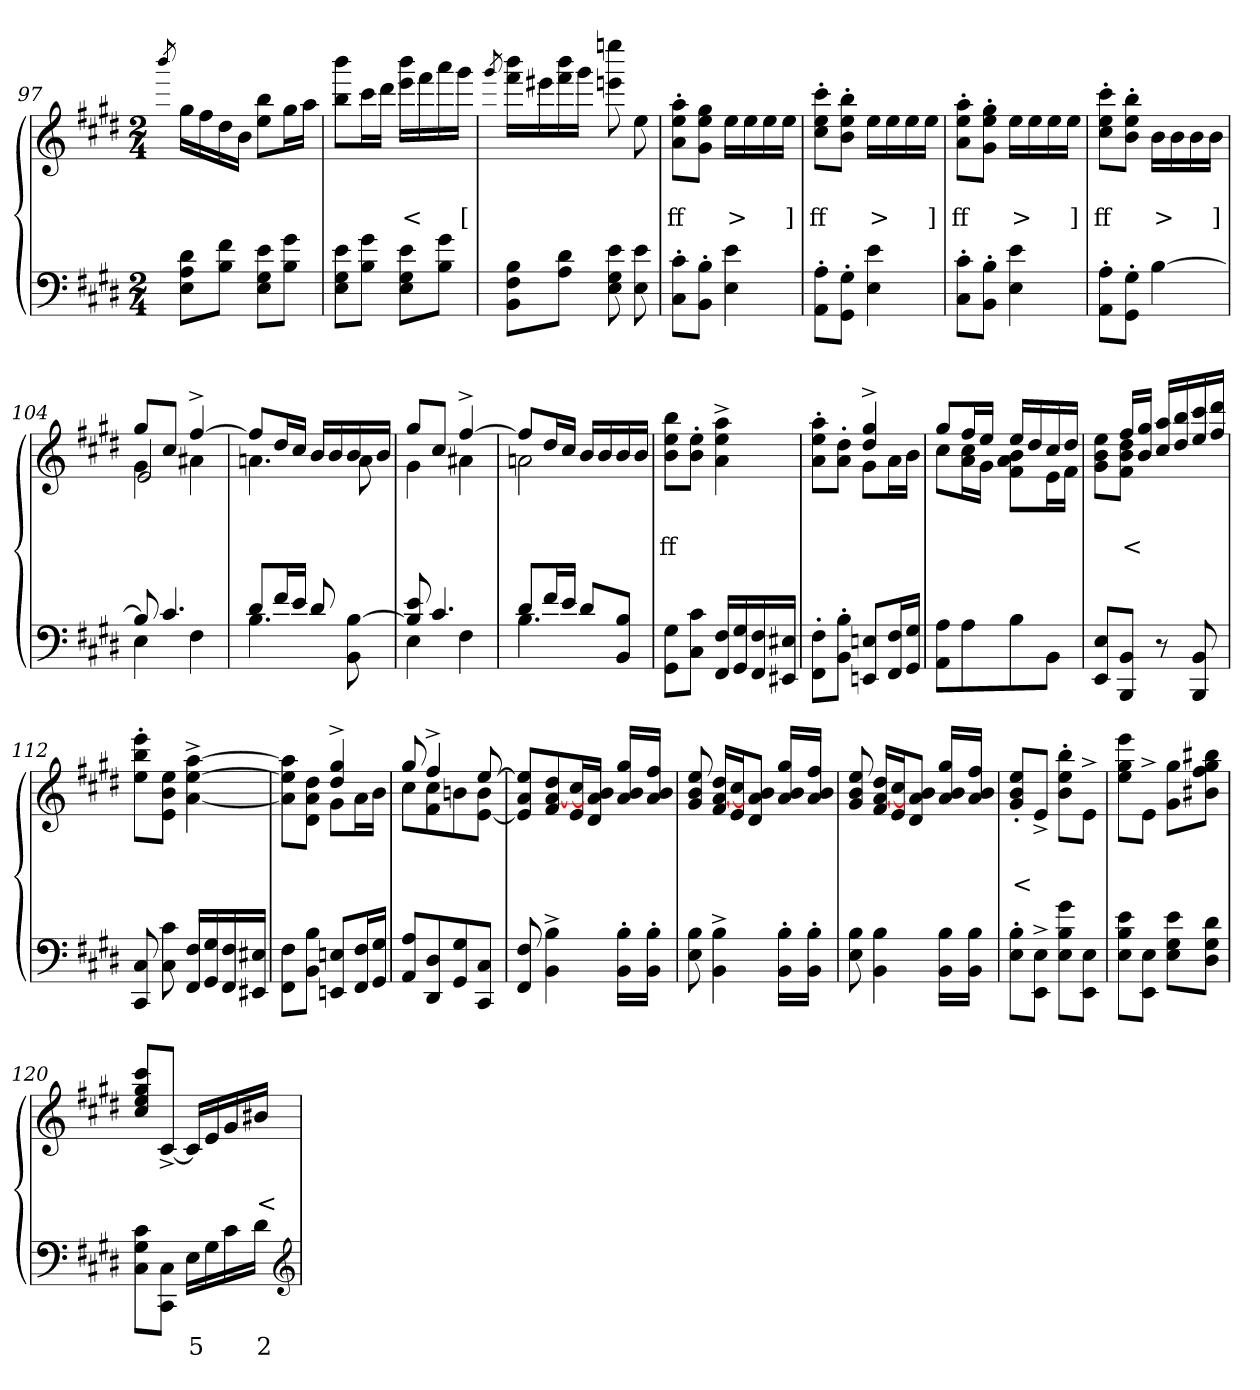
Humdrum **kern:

**kern	**text	**kern	**text	**text
*part2	*part2	*part1	*part1	*part1
*staff2	*staff2	*staff1	*staff1	*staff1
*clefF4	*	*clefG2	*	*
*k[f#c#g#d#]	*	*k[f#c#g#d#]	*	*
*M2/4	*	*M2/4	*	*
=97	=97	=97	=97	=97
.	.	8qbbb/	.	.
8d# 8A 8EL	.	16gg#LL	.	.
.	.	16ff#	.	.
8f# 8BJ	.	16dd#	.	.
.	.	16bJJ	.	.
8e 8G# 8EL	.	8bb 8eeL	.	.
8g# 8BJ	.	16gg#L	.	.
.	.	16aaJJ	.	.
=98	=98	=98	=98	=98
8e 8G# 8EL	.	8bbb 8bbL	.	.
8g# 8BJ	.	16ccc#L	.	.
.	.	16ddd#JJ	.	.
8e 8G# 8EL	.	16bbb 16eeeLL	.	<
.	.	16fff#	.	.
8g# 8BJ	.	16aaa	.	.
.	.	16ggg#JJ	.	[
=99	=99	=99	=99	=99
.	.	8qggg#/	.	.
8B 8F# 8BBL	.	16bbb 16fff#LL	.	.
.	.	16eee#X	.	.
8d# 8AJ	.	16bbb 16fff#	.	.
.	.	16ggg#JJ	.	.
8e 8G# 8E	.	8eeeen 8eeen	.	.
8e 8E	.	8ee	.	.
=100	=100	=100	=100	=100
8c#\'> 8C#'>L	.	8aa\'> 8ee'> 8a'>L	.	ff
8B'> 8BB'>J	.	8gg# 8ee 8g#J	.	.
4e 4E	.	16ee\LL	.	>
.	.	16ee	.	.
.	.	16ee	.	.
.	.	16eeJJ	.	]
=101	=101	=101	=101	=101
8A\'> 8AA'>L	.	8ccc#\'> 8ee'> 8cc#'>L	.	ff
8G#'> 8GG#'>J	.	8bb'> 8ee'> 8b'>J	.	.
4e 4E	.	16ee\LL	.	>
.	.	16ee	.	.
.	.	16ee	.	.
.	.	16eeJJ	.	]
=102	=102	=102	=102	=102
8c#\'> 8C#'>L	.	8aa\'> 8ee'> 8a'>L	.	ff
8B'> 8BB'>J	.	8gg#'> 8ee'> 8g#'>J	.	.
4e 4E	.	16ee\LL	.	>
.	.	16ee	.	.
.	.	16ee	.	.
.	.	16eeJJ	.	]
=103	=103	=103	=103	=103
8A\'> 8AA'>L	.	8ccc#\'> 8ee'> 8cc#'>L	.	ff
8G#'> 8GG#'>J	.	8bb'> 8ee'> 8b'>J	.	.
[4B	.	16b\LL	.	>
.	.	16b	.	.
.	.	16b	.	.
.	.	16bJJ	.	]
=104	=104	=104	=104	=104
*^	*	*^	*	*
*	*	*	*	*^	*	*
8B]	4E\	.	8gg#L	4g#	2e	.	.
4.c#	.	.	8cc#J	.	.	.	.
.	4F#\	.	[4ff#^>	4a#X	.	.	.
*	*	*	*	*v	*v	*	*
=105	=105	=105	=105	=105	=105	=105
8d#L	4.B	.	8ff#L]	4.an	.	.
16f#L	.	.	16dd#L	.	.	.
16eJJ	.	.	16cc#JJ	.	.	.
8d#	.	.	16bLL	.	.	.
.	.	.	16b	.	.	.
8ryy	[8B 8BB	.	16b	8a	.	.
.	.	.	16bJJ	.	.	.
=106	=106	=106	=106	=106	=106	=106
8e 8B]	4E	.	8gg#L	4g#	.	.
4.c#	.	.	8cc#J	.	.	.
.	4F#	.	[4ff#^>	4a#X	.	.
=107	=107	=107	=107	=107	=107	=107
8d#L	4.B	.	8ff#L]	2an	.	.
16f#L	.	.	16dd#L	.	.	.
16eJJ	.	.	16cc#JJ	.	.	.
8d#L	.	.	16bLL	.	.	.
.	.	.	16b	.	.	.
8B 8BBJ	8ryy	.	16b	.	.	.
.	.	.	16bJJ	.	.	.
*v	*v	*	*	*	*	*
*	*	*v	*v	*	*
=108	=108	=108	=108	=108
8G#\ 8GG#L	.	8bb\ 8ee 8bL	.	ff
8c# 8C#J	.	8ee'> 8b'>J	.	.
16F# 16FF#LL	.	4aa^> 4ee^> 4a^>	.	.
16G# 16GG#	.	.	.	.
16F# 16FF#	.	.	.	.
16E#X 16EE#XJJ	.	.	.	.
=109	=109	=109	=109	=109
*	*	*^	*	*
8F#\'> 8FF#'>L	.	4ryy	8aa\'> 8ee'> 8a'>L	.	.
8B'> 8BB'>J	.	.	8dd#'> 8a'>J	.	.
8En 8EEnL	.	4gg#^> 4dd#^>	8g#\L	.	.
16F# 16FF#L	.	.	16aL	.	.
16G# 16GG#JJ	.	.	16bJJ	.	.
=110	=110	=110	=110	=110	=110
8A\ 8AAL	.	8gg#L	8cc#\L	.	.
8A	.	16ff#L	16cc# 16aL	.	.
.	.	16eeJJ	16g#JJ	.	.
8B	.	16eeLL	8b\ 8a 8f#L	.	.
.	.	16dd#	.	.	.
8BBJ	.	16cc#	16eL	.	.
.	.	16dd#JJ	16f#JJ	.	.
=111	=111	=111	=111	=111	=111
8E 8EEL	.	8ryy	8ee\ 8b 8g#L	.	.
8BB 8BBBJ	.	16ff#LL	8dd# 8b 8f#J	.	<
.	.	16gg# 16bJJ	.	.	.
8r	.	16aa/ 16cc#LL	4ryy	.	.
.	.	16bb 16dd#	.	.	.
8BB 8BBB	.	16ccc# 16ee	.	.	.
.	.	16ddd# 16ff#JJ	.	.	.
*	*	*v	*v	*	*
=112	=112	=112	=112	=112
8C# 8CC#	.	8eee\'> 8bb'> 8ee'>L	.	.
8c# 8C#	.	8ee 8b 8eJ	.	.
16F# 16FF#LL	.	[4aa^> [4ee^> [4a^>	.	.
16G# 16GG#	.	.	.	.
16F# 16FF#	.	.	.	.
16E#X 16EE#XJJ	.	.	.	.
=113	=113	=113	=113	=113
*	*	*^	*	*
8F#\ 8FF#L	.	4ryy	8aa\] 8ee] 8a]L	.	.
8B 8BBJ	.	.	8dd# 8a 8d#J	.	.
8En 8EEnL	.	4gg#^> 4dd#^>	8g#\L	.	.
16F# 16FF#L	.	.	16aL	.	.
16G# 16GG#JJ	.	.	16bJJ	.	.
=114	=114	=114	=114	=114	=114
8A 8AAL	.	8gg#	8cc#\L	.	.
8D# 8DD#	.	4ff#^>	8cc# 8f#	.	.
8G# 8GG#	.	.	8bn	.	.
8C# 8CC#J	.	[8ee	8b [8eJ	.	.
*	*	*v	*v	*	*
=115	=115	=115	=115	=115
8F# 8FF#	.	8ee] 8a 8e]L	.	.
4B^> 4BB^>	.	8dd# [8a 8f#	.	.
.	.	16cc# 16eJ	.	.
.	.	16b 16a] 16d#J	.	.
16B\'> 16BB'>LL	.	16gg#/ 16b 16aLL	.	.
16B'> 16BB'>JJ	.	16ff# 16b 16aJJ	.	.
=116	=116	=116	=116	=116
8B 8E	.	8ee/ 8b 8g#	.	.
4B^> 4BB^>	.	16dd# [16a 16f#LL	.	.
.	.	16cc# 16eJ	.	.
.	.	8b 8a] 8d#J	.	.
16B\'> 16BB'>LL	.	16gg#/ 16b 16aLL	.	.
16B'> 16BB'>JJ	.	16ff# 16b 16aJJ	.	.
=117	=117	=117	=117	=117
8B 8E	.	8ee/ 8b 8g#	.	.
4B 4BB	.	16dd# [16a 16f#LL	.	.
.	.	16cc# 16eJ	.	.
.	.	8b 8a] 8d#J	.	.
16B\ 16BBLL	.	16gg#/ 16b 16aLL	.	.
16B 16BBJJ	.	16ff# 16b 16aJJ	.	.
=118	=118	=118	=118	=118
8B\'> 8E'>L	.	8ee'> 8b'> 8g#'>L	.	<
8E^> 8EE^>J	.	8e^>J	.	.
8g#\ 8B 8EL	.	8bb'> 8ee'> 8b'>L	.	.
8E 8EEJ	.	8e^>J	.	.
=119	=119	=119	=119	=119
8e\ 8B 8EL	.	8eee\ 8gg# 8eeL	.	.
8E 8EEJ	.	8e^>J	.	.
8e\ 8G# 8EL	.	8gg# 8g#L	.	.
8d# 8G# 8D#J	.	8bb#X 8gg# 8ff# 8b#XJ	.	.
=120	=120	=120	=120	=120
8c#\ 8G# 8C#L	.	8ccc#\ 8gg# 8ee 8cc#L	.	.
8C# 8CC#J	.	[8c#^>/J	.	.
16ELL	5	16c#LL]	.	.
16G#	.	16e	.	.
16c#	.	16g#	.	.
16d#JJ	2	16b#XJJ	.	<
*clefG2	*	*	*	*
=	=	=	=	=
*-	*-	*-	*-	*-
